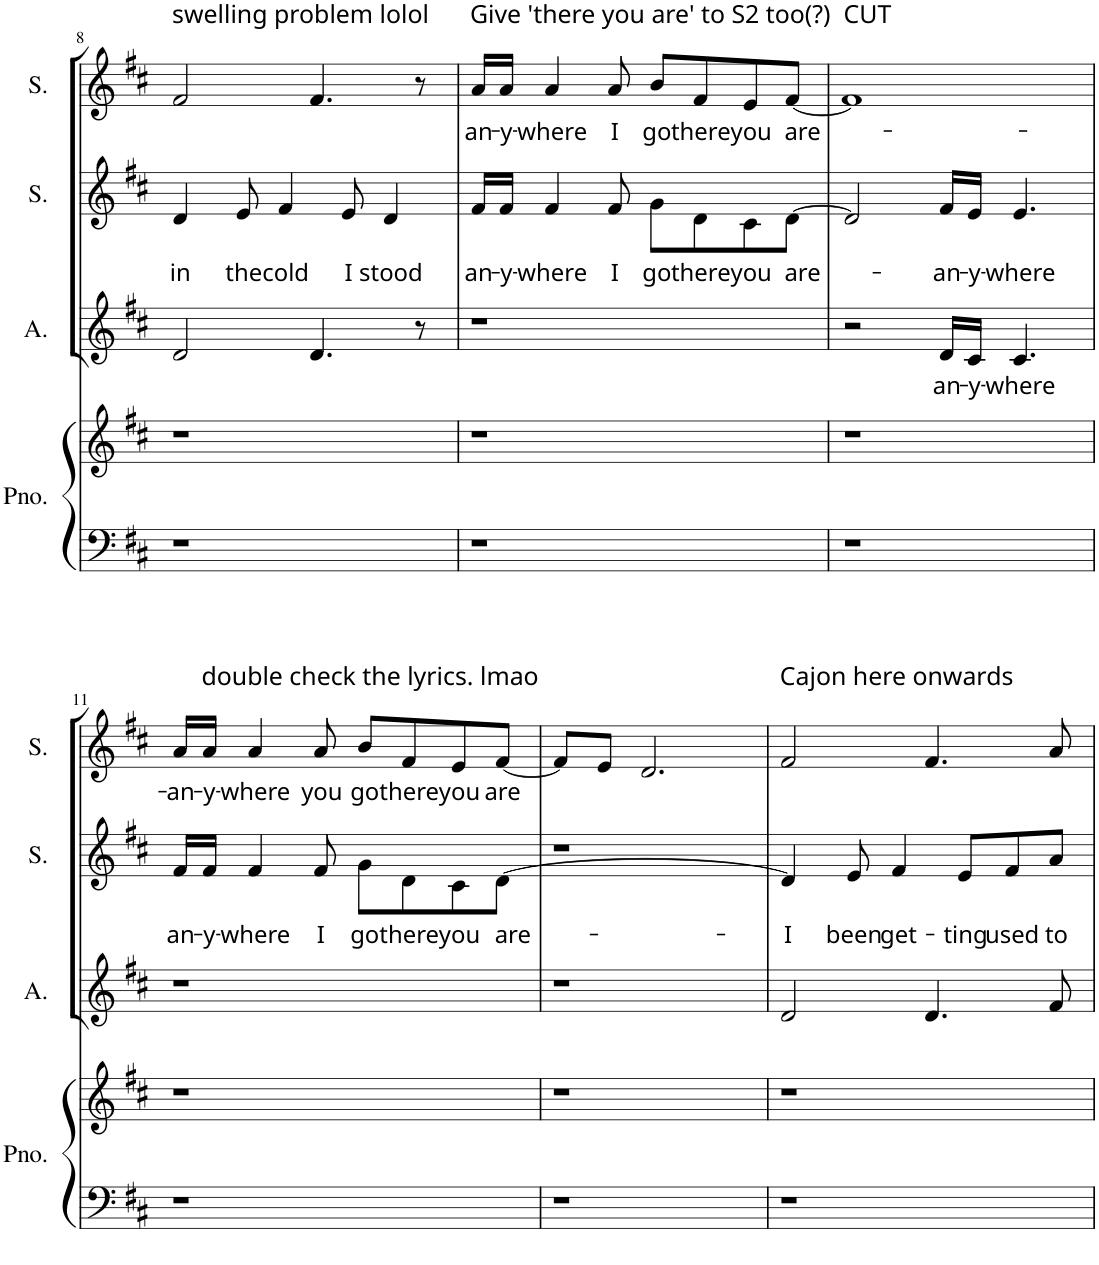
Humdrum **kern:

**kern	**kern	**kern	**text	**kern	**text	**kern	**text
*part4	*part4	*part3	*part3	*part2	*part2	*part1	*part1
*staff5	*staff4	*staff3	*staff3	*staff2	*staff2	*staff1	*staff1
*I"Piano	*	*I"ALTO	*	*I"SOPRANO 2	*	*I"SOPRANO 1	*
*I'Pno.	*	*I'A.	*	*I'S.	*	*I'S.	*
!!LO:PB:g=z
*clefF4	*clefG2	*clefG2	*	*clefG2	*	*clefG2	*
*k[f#c#]	*k[f#c#]	*k[f#c#]	*	*k[f#c#]	*	*k[f#c#]	*
*D:	*D:	*D:	*	*D:	*	*D:	*
*M4/4	*M4/4	*M4/4	*	*M4/4	*	*M4/4	*
=8	=8	=8	=8	=8	=8	=8	=8
!	!	!	!	!	!	!LO:TX:a:t=swelling problem lolol	!
!	!	!	!	!	!LO:LY:b	!	!
1r	1r	2d/	.	4d/	in	2f#/	.
!	!	!	!	!	!LO:LY:b	!	!
.	.	.	.	8e/	the	.	.
!	!	!	!	!	!LO:LY:b	!	!
.	.	.	.	4f#/	cold	.	.
.	.	4.d/	.	.	.	4.f#/	.
!	!	!	!	!	!LO:LY:b	!	!
.	.	.	.	8e/	I	.	.
!	!	!	!	!	!LO:LY:b	!	!
.	.	.	.	4d/	stood	.	.
.	.	8r	.	.	.	8r	.
=9	=9	=9	=9	=9	=9	=9	=9
!	!	!	!	!	!	!LO:TX:a:t=Give 'there you are' to S2 too(?)	!
!	!	!	!	!	!LO:LY:b	!	!LO:LY:b
1r	1r	1r	.	16f#/LL	an-	16a/LL	an-
!	!	!	!	!	!LO:LY:b	!	!LO:LY:b
.	.	.	.	16f#/JJ	-y-	16a/JJ	-y-
!	!	!	!	!	!LO:LY:b	!	!LO:LY:b
.	.	.	.	4f#/	-where	4a/	-where
!	!	!	!	!	!LO:LY:b	!	!LO:LY:b
.	.	.	.	8f#/	I	8a/	I
!	!	!	!	!	!LO:LY:b	!	!LO:LY:b
.	.	.	.	8g\L	go	8b/L	go
!	!	!	!	!	!LO:LY:b	!	!LO:LY:b
.	.	.	.	8d\	there	8f#/	there
!	!	!	!	!	!LO:LY:b	!	!LO:LY:b
.	.	.	.	8c#\	you	8e/	you
!	!	!	!	!	!LO:LY:b	!	!LO:LY:b
.	.	.	.	[8d\J	are-	[8f#/J	are-
=10	=10	=10	=10	=10	=10	=10	=10
!	!	!	!	!	!	!LO:TX:a:t=CUT	!
1r	1r	2r	.	2d/]	.	1f#]	.
!	!	!	!LO:LY:b	!	!LO:LY:b	!	!
.	.	16d/LL	an-	16f#/LL	-an-	.	.
!	!	!	!LO:LY:b	!	!LO:LY:b	!	!
.	.	16c#/JJ	-y-	16e/JJ	-y-	.	.
!	!	!	!LO:LY:b	!	!LO:LY:b	!	!
.	.	4.c#/	-where	4.e/	-where	.	.
!!LO:LB:g=z
=11	=11	=11	=11	=11	=11	=11	=11
!	!	!	!	!	!LO:LY:b	!	!LO:LY:b
1r	1r	1r	.	16f#/LL	an-	16a/LL	-an-
!	!	!	!	!	!	!LO:TX:a:t=double check the lyrics. lmao	!
!	!	!	!	!	!LO:LY:b	!	!LO:LY:b
.	.	.	.	16f#/JJ	-y-	16a/JJ	-y-
!	!	!	!	!	!LO:LY:b	!	!LO:LY:b
.	.	.	.	4f#/	-where	4a/	-where
!	!	!	!	!	!LO:LY:b	!	!LO:LY:b
.	.	.	.	8f#/	I	8a/	you
!	!	!	!	!	!LO:LY:b	!	!LO:LY:b
.	.	.	.	8g\L	go	8b/L	go
!	!	!	!	!	!LO:LY:b	!	!LO:LY:b
.	.	.	.	8d\	there	8f#/	there
!	!	!	!	!	!LO:LY:b	!	!LO:LY:b
.	.	.	.	8c#\	you	8e/	you
!	!	!	!	!	!LO:LY:b	!	!LO:LY:b
.	.	.	.	[8d\J	are-	[8f#/J	are
=12	=12	=12	=12	=12	=12	=12	=12
1r	1r	1r	.	1r	.	8f#/L]	.
.	.	.	.	.	.	8e/J	.
.	.	.	.	.	.	2.d/	.
=13	=13	=13	=13	=13	=13	=13	=13
!	!	!	!	!	!	!LO:TX:a:t=Cajon here onwards	!
!	!	!	!	!	!LO:LY:b	!	!
1r	1r	2d/	.	4d/]	-I	2f#/	.
!	!	!	!	!	!LO:LY:b	!	!
.	.	.	.	8e/	been	.	.
!	!	!	!	!	!LO:LY:b	!	!
.	.	.	.	4f#/	get-	.	.
.	.	4.d/	.	.	.	4.f#/	.
!	!	!	!	!	!LO:LY:b	!	!
.	.	.	.	8e/L	-ting	.	.
!	!	!	!	!	!LO:LY:b	!	!
.	.	.	.	8f#/	used	.	.
!	!	!	!	!	!LO:LY:b	!	!
.	.	8f#/	.	8a/J	to	8a/	.
=	=	=	=	=	=	=	=
*-	*-	*-	*-	*-	*-	*-	*-
